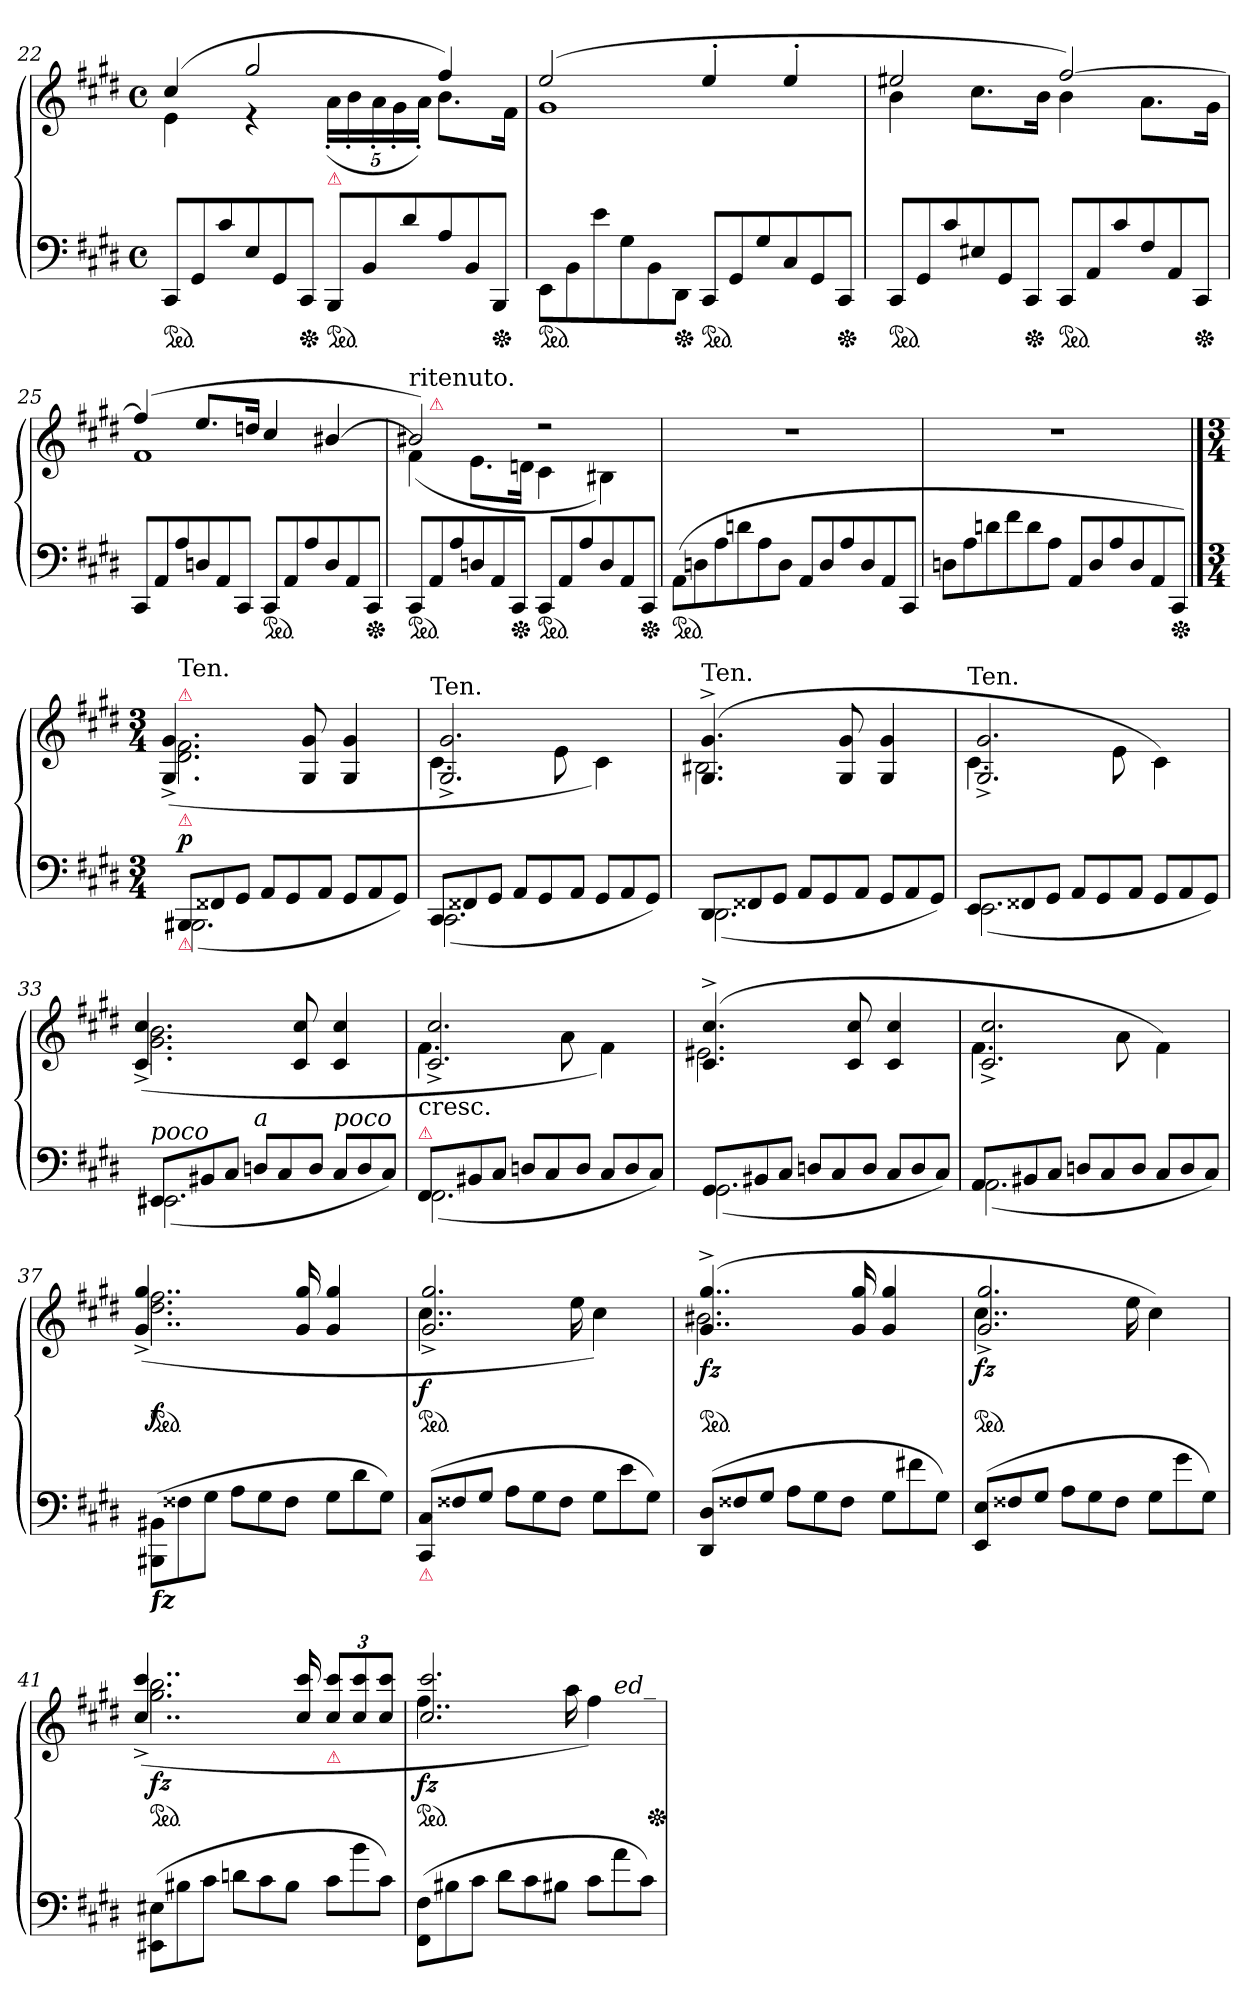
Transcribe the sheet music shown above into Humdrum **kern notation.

**kern	**kern	**dynam
*part1	*part1	*part1
*staff2	*staff1	*staff1/2
*clefF4	*clefG2	*
*k[f#c#g#d#]	*k[f#c#g#d#]	*
*c#:	*c#:	*
*M4/4	*M4/4	*
*met(c)	*met(c)	*
*Xtuplet	*	*
=22	=22	=22
*	*^	*
*ped	*	*	*
12CC#L	(4cc#	4e	.
12GG#	.	.	.
12c#	.	.	.
12E	2gg#	4re	.
12GG#	.	.	.
*Xped	*	*	*
12CC#J	.	.	.
!	!	!LO:TX:b:color=crimson:t=⚠	!
*ped	*	*	*
12BBBL	.	(>20a'>LL	.
.	.	20b'>	.
12BB	.	.	.
.	.	20a'>	.
.	.	20g#'>	.
12d#	.	.	.
.	.	20a'>JJ)	.
12A	4ff#)	8.b\L	.
12BB	.	.	.
*Xped	*	*	*
12BBBJ	.	.	.
.	.	16f#Jk	.
=23	=23	=23	=23
*ped	*	*	*
12EEL	(2ee	1g#	.
12BB	.	.	.
12e	.	.	.
12G#	.	.	.
12BB	.	.	.
*Xped	*	*	*
12DD#J	.	.	.
*ped	*	*	*
12CC#L	4ee'	.	.
12GG#	.	.	.
12G#	.	.	.
12C#	4ee'	.	.
12GG#	.	.	.
*Xped	*	*	*
12CC#J	.	.	.
=24	=24	=24	=24
*ped	*	*	*
12CC#L	2ee#X	4b	.
12GG#	.	.	.
12c#	.	.	.
12E#X	.	8.cc#L	.
12GG#	.	.	.
*Xped	*	*	*
12CC#J	.	.	.
.	.	16bJk	.
*ped	*	*	*
12CC#L	[2ff#)	4b	.
12AA	.	.	.
12c#	.	.	.
12F#	.	8.aL	.
12AA	.	.	.
*Xped	*	*	*
12CC#J	.	.	.
.	.	16g#Jk	.
=25	=25	=25	=25
12CC#L	(4ff#]	1f#	.
12AA	.	.	.
12A	.	.	.
12Dn	8.eeL	.	.
12AA	.	.	.
12CC#J	.	.	.
.	16ddnJk	.	.
*ped	*	*	*
12CC#L	4cc#	.	.
12AA	.	.	.
12A	.	.	.
12D	[4b#X	.	.
12AA	.	.	.
*Xped	*	*	*
12CC#J	.	.	.
=26	=26	=26	=26
!	!LO:TX:a:t=ritenuto.	!	!
*	*	*^	*
*ped	*	*	*	*
12CC#L	2b#X])	(>4f#	12ryy	.
!	!	!	!LO:TX:a:color=crimson:t=⚠	!
12AA	.	.	3%2ryy	.
12A	.	.	.	.
12Dn	.	8.eL	.	.
12AA	.	.	.	.
*Xped	*	*	*	*
12CC#J	.	.	.	.
.	.	16dnJk	.	.
*ped	*	*	*	*
12CC#L	2rdd	4c#	.	.
12AA	.	.	.	.
12A	.	.	.	.
12D	.	4B#X)	6.ryy	.
12AA	.	.	.	.
*Xped	*	*	*	*
12CC#J	.	.	.	.
*	*v	*v	*v	*
=27	=27	=27
*ped	*	*
(>12AAL	1rdd	.
12Dn	.	.
12A	.	.
12dn	.	.
12A	.	.
12DJ	.	.
12AAL	.	.
12D	.	.
12A	.	.
12D	.	.
12AA	.	.
12CC#J	.	.
=28	=28	=28
12DnL	1rdd	.
12A	.	.
12dn	.	.
12f#	.	.
12d	.	.
12AJ	.	.
12AAL	.	.
12D	.	.
12A	.	.
12D	.	.
12AA	.	.
*Xped	*	*
12CC#J)	.	.
==29	==29	==29
*M3/4	*M3/4	*
*^	*^	*
!	!	!LO:TX:a:B:color=crimson:t=⚠	!	!
!	!	!LO:TX:b:color=crimson:t=⚠	!	!
!	!	!LO:TX:a:t=Ten.	!	!
!LO:TX:b:color=crimson:t=⚠	!	!	!	!
12BBB#XL	(<2.BBB#X	2.d#\ 2.f#\	(>4.G#^>/ 4.g#^>/	p
12FF##X	.	.	.	.
12GG#J	.	.	.	.
12AAL	.	.	.	.
12GG#	.	.	.	.
.	.	.	8G#/ 8g#/	.
12AAJ	.	.	.	.
12GG#L	.	.	4G#/ 4g#/	.
12AA	.	.	.	.
12GG#J)	.	.	.	.
=30	=30	=30	=30	=30
!	!	!LO:TX:a:t=Ten.	!	!
12CC#L	(<2.CC#	4.c#\	2.G#^>/ 2.g#^>/	.
12FF##X	.	.	.	.
12GG#J	.	.	.	.
12AAL	.	.	.	.
12GG#	.	.	.	.
.	.	8e\	.	.
12AAJ	.	.	.	.
12GG#L	.	4c#\)	.	.
12AA	.	.	.	.
12GG#J)	.	.	.	.
=31	=31	=31	=31	=31
!	!	!LO:TX:a:t=Ten.	!	!
12DD#L	(<2.DD#	(>4.G#^> 4.g#^>	2.B#X	.
12FF##X	.	.	.	.
12GG#J	.	.	.	.
12AAL	.	.	.	.
12GG#	.	.	.	.
.	.	8G# 8g#	.	.
12AAJ	.	.	.	.
12GG#L	.	4G# 4g#	.	.
12AA	.	.	.	.
12GG#J)	.	.	.	.
=32	=32	=32	=32	=32
!	!	!LO:TX:a:t=Ten.	!	!
12EEL	(<2.EE	4.c#\	2.G#^>/ 2.g#^>/	.
12FF##X	.	.	.	.
12GG#J	.	.	.	.
12AAL	.	.	.	.
12GG#	.	.	.	.
.	.	8e\	.	.
12AAJ	.	.	.	.
12GG#L	.	4c#\)	.	.
12AA	.	.	.	.
12GG#J)	.	.	.	.
=33	=33	=33	=33	=33
!LO:TX:a:i:t=poco	!	!	!	!
12EE#XL	(<2.EE#X	2.g#\ 2.b\	(>4.c#^>/ 4.cc#^>/	.
12BB#X	.	.	.	.
12C#J	.	.	.	.
!LO:TX:a:i:t=a	!	!	!	!
12DnL	.	.	.	.
12C#	.	.	.	.
.	.	.	8c#/ 8cc#/	.
12DJ	.	.	.	.
!LO:TX:a:i:t=poco	!	!	!	!
12C#L	.	.	4c#/ 4cc#/	.
12D	.	.	.	.
12C#J)	.	.	.	.
=34	=34	=34	=34	=34
!	!	!LO:TX:c:t=cresc.	!	!
!LO:TX:a:color=crimson:t=⚠	!	!	!	!
12FF#L	(<2.FF#	4.f#\	2.c#^>/ 2.cc#^>/	.
12BB#X	.	.	.	.
12C#J	.	.	.	.
12DnL	.	.	.	.
12C#	.	.	.	.
.	.	8a\	.	.
12DJ	.	.	.	.
12C#L	.	4f#\)	.	.
12D	.	.	.	.
12C#J)	.	.	.	.
=35	=35	=35	=35	=35
12GG#L	(<2.GG#	(>4.c#^> 4.cc#^>	2.e#X	.
12BB#X	.	.	.	.
12C#J	.	.	.	.
12DnL	.	.	.	.
12C#	.	.	.	.
.	.	8c# 8cc#	.	.
12DJ	.	.	.	.
12C#L	.	4c# 4cc#	.	.
12D	.	.	.	.
12C#J)	.	.	.	.
=36	=36	=36	=36	=36
12AAL	(<2.AA	4.f#\	2.c#^>/ 2.cc#^>/	.
12BB#X	.	.	.	.
12C#J	.	.	.	.
12DnL	.	.	.	.
12C#	.	.	.	.
.	.	8a\	.	.
12DJ	.	.	.	.
12C#L	.	4f#\)	.	.
12D	.	.	.	.
12C#J)	.	.	.	.
*v	*v	*	*	*
=37	=37	=37	=37
!LO:TX:b:Bi:t=fz	!	!	!
*	*ped	*	*
(12BBB#X\ 12BB#X\L	2.dd#\ 2.ff#\	(>4..g#^>/ 4..gg#^>/	f
12F##X	.	.	.
12G#J	.	.	.
12AL	.	.	.
12G#	.	.	.
12F##J	.	.	.
.	.	16g#/ 16gg#/	.
12G#L	.	4g#/ 4gg#/	.
12d#	.	.	.
12G#J)	.	.	.
=38	=38	=38	=38
!LO:TX:b:color=crimson:t=⚠	!	!	!
!	!	!	!LO:DY:b
*	*ped	*	*
(12CC# 12C#L	4..cc#\	2.g#^>/ 2.gg#^>/	f
12F##X	.	.	.
12G#J	.	.	.
12AL	.	.	.
12G#	.	.	.
12F##J	.	.	.
.	16ee\	.	.
12G#L	4cc#\)	.	.
12e	.	.	.
12G#J)	.	.	.
=39	=39	=39	=39
!	!	!	!LO:DY:b
*	*ped	*	*
(12DD# 12D#L	(>4..g#^> 4..gg#^>	2.b#X	fz
12F##X	.	.	.
12G#J	.	.	.
12AL	.	.	.
12G#	.	.	.
12F##J	.	.	.
.	16g# 16gg#	.	.
12G#L	4g# 4gg#	.	.
12f#X	.	.	.
12G#J)	.	.	.
=40	=40	=40	=40
!	!	!	!LO:DY:b
*	*ped	*	*
(>12EE 12EL	4..cc#\	2.g#^>/ 2.gg#^>/	fz
12F##X	.	.	.
12G#J	.	.	.
12AL	.	.	.
12G#	.	.	.
12F##J	.	.	.
.	16ee\	.	.
12G#L	4cc#\)	.	.
12g#	.	.	.
12G#J)	.	.	.
=41	=41	=41	=41
!	!LO:TX:a:i:t=sempre più stretto._	!	!
!	!LO:TX:a:color=crimson:t=⚠	!	!
!	!LO:TX:c:t=cresc.	!	!
!	!	!	!LO:DY:b
*	*ped	*	*
(12EE#X 12E#XL	2.gg#\ 2.bb\	(>4..cc#^</ 4..ccc#^</	fz
12B#X	.	.	.
12c#J	.	.	.
12dnL	.	.	.
12c#	.	.	.
12B#J	.	.	.
.	.	16cc#/ 16ccc#/	.
!	!	!LO:TX:b:color=crimson:t=⚠	!
12c#L	.	12cc#/ 12ccc#/L	.
12b	.	12cc#/ 12ccc#/	.
12c#J)	.	12cc#/ 12ccc#/J	.
=42	=42	=42	=42
!	!	!	!LO:DY:b
*	*	*^	*
*	*ped	*	*	*
(12FF# 12F#L	4..ff#\	2.cc#/ 2.ccc#/	3..ryy	fz
12B#X	.	.	.	.
12c#J	.	.	.	.
12d#L	.	.	.	.
12c#	.	.	.	.
12B#XJ	.	.	.	.
.	16aa\	.	.	.
12c#L	4ff#\)	.	.	.
!	!	!	!LO:TX:a:i:t=ed_	!
12a	.	.	6ryy	.
*	*Xped	*	*	*
12c#J)	.	.	.	.
*	*v	*v	*v	*
=	=	=
*-	*-	*-
